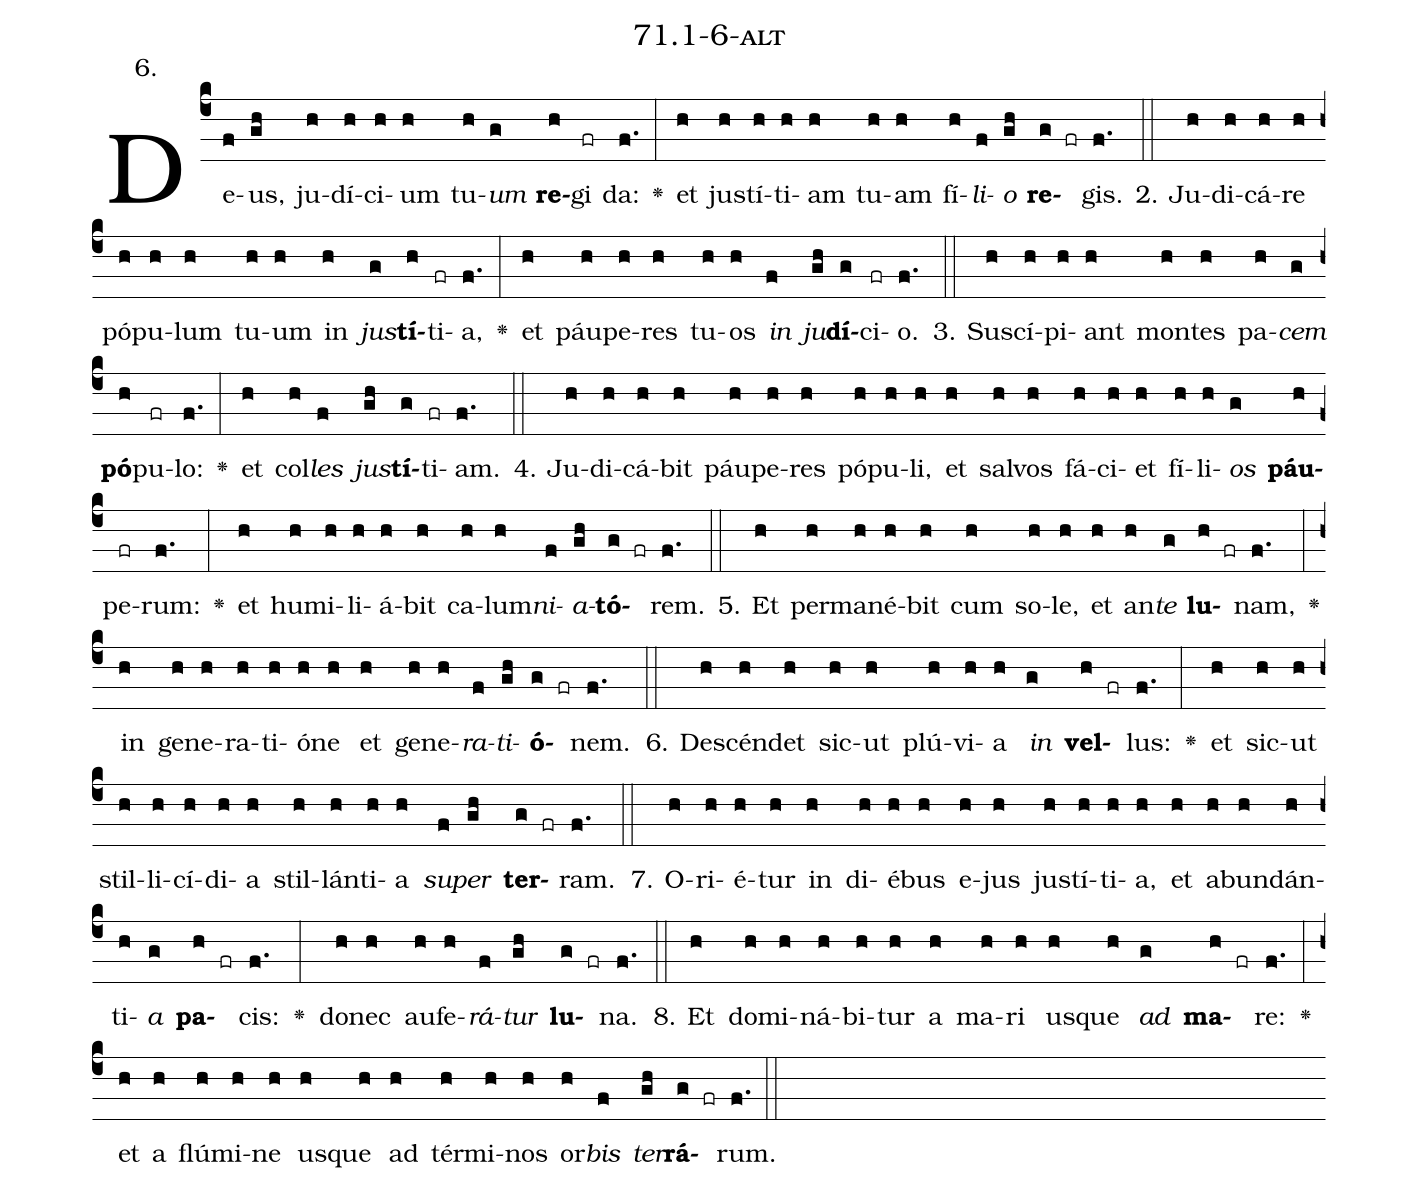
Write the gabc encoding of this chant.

name: 71.1-6-alt;
annotation: 6.;
%%
(c4)De(f)us,(gh) ju(h)dí(h)ci(h)um(h) tu(h)<i>um</i>(g) <b>re</b>(h)gi(fr) da:(f.) <v>\greheightstar</v>(:) et(h) jus(h)tí(h)ti(h)am(h) tu(h)am(h) fí(h)<i>li</i>(f)<i>o</i>(gh) <b>re</b>(g fr)gis.(f.) (::)
2. Ju(h)di(h)cá(h)re(h) pó(h)pu(h)lum(h) tu(h)um(h) in(h) <i>jus</i>(g)<b>tí</b>(h)ti(fr)a,(f.) <v>\greheightstar</v>(:) et(h) páu(h)pe(h)res(h) tu(h)os(h) <i>in</i>(f) <i>ju</i>(gh)<b>dí</b>(g)ci(fr)o.(f.) (::)
3. Su(h)scí(h)pi(h)ant(h) mon(h)tes(h) pa(h)<i>cem</i>(g) <b>pó</b>(h)pu(fr)lo:(f.) <v>\greheightstar</v>(:) et(h) col(h)<i>les</i>(f) <i>jus</i>(gh)<b>tí</b>(g)ti(fr)am.(f.) (::)
4. Ju(h)di(h)cá(h)bit(h) páu(h)pe(h)res(h) pó(h)pu(h)li,(h) et(h) sal(h)vos(h) fá(h)ci(h)et(h) fí(h)li(h)<i>os</i>(g) <b>páu</b>(h)pe(fr)rum:(f.) <v>\greheightstar</v>(:) et(h) hu(h)mi(h)li(h)á(h)bit(h) ca(h)lum(h)<i>ni</i>(f)<i>a</i>(gh)<b>tó</b>(g fr)rem.(f.) (::)
5. Et(h) per(h)ma(h)né(h)bit(h) cum(h) so(h)le,(h) et(h) an(h)<i>te</i>(g) <b>lu</b>(h fr)nam,(f.) <v>\greheightstar</v>(:) in(h) ge(h)ne(h)ra(h)ti(h)ó(h)ne(h) et(h) ge(h)ne(h)<i>ra</i>(f)<i>ti</i>(gh)<b>ó</b>(g fr)nem.(f.) (::)
6. De(h)scén(h)det(h) sic(h)ut(h) plú(h)vi(h)a(h) <i>in</i>(g) <b>vel</b>(h fr)lus:(f.) <v>\greheightstar</v>(:) et(h) sic(h)ut(h) stil(h)li(h)cí(h)di(h)a(h) stil(h)lán(h)ti(h)a(h) <i>su</i>(f)<i>per</i>(gh) <b>ter</b>(g fr)ram.(f.) (::)
7. O(h)ri(h)é(h)tur(h) in(h) di(h)é(h)bus(h) e(h)jus(h) jus(h)tí(h)ti(h)a,(h) et(h) ab(h)un(h)dán(h)ti(h)<i>a</i>(g) <b>pa</b>(h fr)cis:(f.) <v>\greheightstar</v>(:) do(h)nec(h) au(h)fe(h)<i>rá</i>(f)<i>tur</i>(gh) <b>lu</b>(g fr)na.(f.) (::)
8. Et(h) do(h)mi(h)ná(h)bi(h)tur(h) a(h) ma(h)ri(h) us(h)que(h) <i>ad</i>(g) <b>ma</b>(h fr)re:(f.) <v>\greheightstar</v>(:) et(h) a(h) flú(h)mi(h)ne(h) us(h)que(h) ad(h) tér(h)mi(h)nos(h) or(h)<i>bis</i>(f) <i>ter</i>(gh)<b>rá</b>(g fr)rum.(f.) (::)
